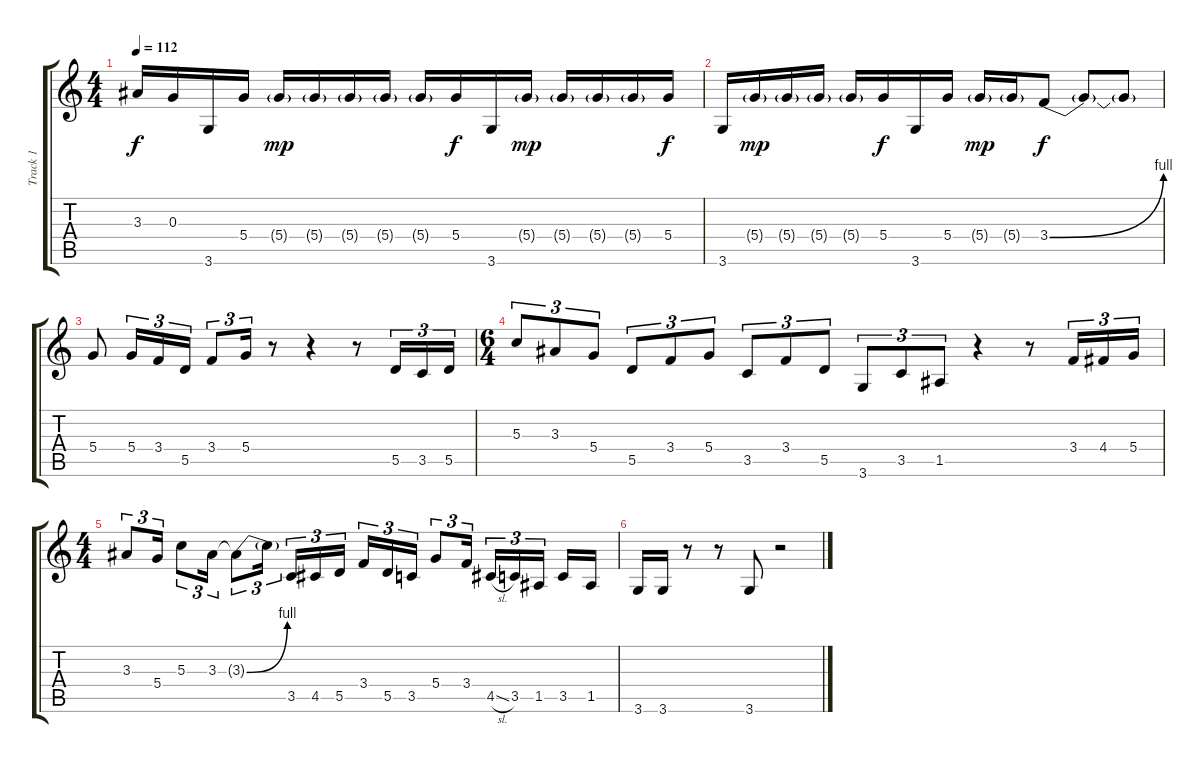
\track ("Track 1" "Track 1") {instrument acousticguitarsteel}
\staff {score tabs}
\tuning (E4 B3 G3 D3 A2 E2) {hide}
\ts (4 4)
\tempo 112
\clef g2
\ks c
3.3.16{dy f} 0.3.16 3.6.16 5.4.16 5.4{g}.16{dy mp} 5.4{g}.16 5.4{g}.16 5.4{g}.16 5.4{g}.16 5.4.16{dy f} 3.6.16 5.4{g}.16{dy mp} 5.4{g}.16 5.4{g}.16 5.4{g}.16 5.4.16{dy f} |
3.6.16 5.4{g}.16{dy mp} 5.4{g}.16 5.4{g}.16 5.4{g}.16 5.4.16{dy f} 3.6.16 5.4.16 5.4{g}.16{dy mp} 5.4{g}.16 3.4{be (bend 0 0 60 4)}.8{dy f} 3.4{t}.8 3.4{t}.8 |
5.4.8 5.4.16{tu (3 2)} 3.4.16{tu (3 2)} 5.5.16{tu (3 2)} 3.4.8{tu (3 2)} 5.4.16{tu (3 2)} r.8 r.4 r.8 5.5.16{tu (3 2)} 3.5.16{tu (3 2)} 5.5.16{tu (3 2)} |
\ts (6 4)
5.3.8{tu (3 2)} 3.3.8{tu (3 2)} 5.4.8{tu (3 2)} 5.5.8{tu (3 2)} 3.4.8{tu (3 2)} 5.4.8{tu (3 2)} 3.5.8{tu (3 2)} 3.4.8{tu (3 2)} 5.5.8{tu (3 2)} 3.6.8{tu (3 2)} 3.5.8{tu (3 2)} 1.5.8{tu (3 2)} r.4 r.8 3.4.16{tu (3 2)} 4.4.16{tu (3 2)} 5.4.16{tu (3 2)} |
\ts (4 4)
3.3.8{tu (3 2)} 5.4.16{tu (3 2)} 5.3.8{tu (3 2)} 3.3.16{tu (3 2)} 3.3{be (bend 0 0 60 4) t}.8{tu (3 2)} 3.3{t}.16{tu (3 2) beam splitsecondary} 3.5.16{tu (3 2)} 4.5.16{tu (3 2)} 5.5.16{tu (3 2)} 3.4.16{tu (3 2)} 5.5.16{tu (3 2)} 3.5.16{tu (3 2)} 5.4.8{tu (3 2)} 3.4.16{tu (3 2)} 4.5{sl}.16{tu (3 2)} 3.5.16{tu (3 2)} 1.5.16{tu (3 2) beam splitsecondary} 3.5.16 1.5.16 |
3.6.16 3.6.16 r.8 r.8 3.6.8 r.2
